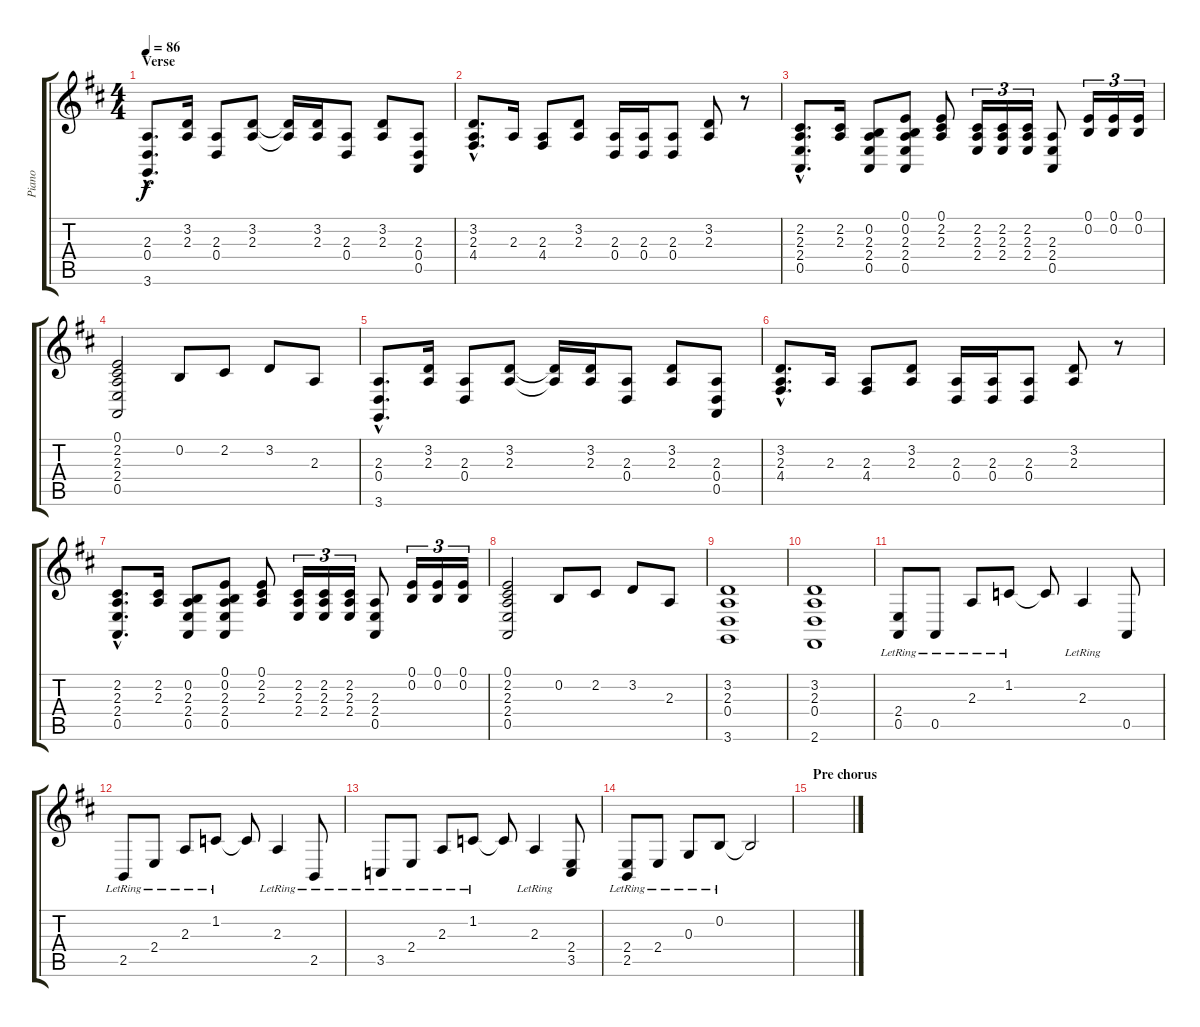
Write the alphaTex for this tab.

\track ("Piano" "Piano") {instrument acousticgrandpiano}
\staff {score tabs}
\tuning (E4 B3 G3 D3 A2 E2) {hide}
\ts (4 4)
\section ("" "Verse")
\tempo 86
\clef g2
\ks d
(2.3{hac} 0.4{hac} 3.6{hac}).8{d dy f} (3.2 2.3).16 (2.3 0.4).8 (3.2 2.3).8 (3.2{t} 2.3{t}).16 (3.2 2.3).16 (2.3 0.4).8 (3.2 2.3).8 (2.3 0.4 0.5).8 |
(3.2{hac} 2.3{hac} 4.4{hac}).8{d} 2.3.16 (2.3 4.4).8 (3.2 2.3).8 (2.3 0.4).16 (2.3 0.4).16 (2.3 0.4).8 (3.2 2.3).8 r.8 |
(2.2{hac} 2.3{hac} 2.4{hac} 0.5{hac}).8{d} (2.2 2.3).16 (0.2 2.3 2.4 0.5).8 (0.1 0.2 2.3 2.4 0.5).8 (0.1 2.2 2.3).8 (2.2 2.3 2.4).16{tu (3 2)} (2.2 2.3 2.4).16{tu (3 2)} (2.2 2.3 2.4).16{tu (3 2)} (2.3 2.4 0.5).8 (0.1 0.2).16{tu (3 2)} (0.1 0.2).16{tu (3 2)} (0.1 0.2).16{tu (3 2)} |
(0.1 2.2 2.3 2.4 0.5).2 0.2.8 2.2.8 3.2.8 2.3.8 |
(2.3{hac} 0.4{hac} 3.6{hac}).8{d} (3.2 2.3).16 (2.3 0.4).8 (3.2 2.3).8 (3.2{t} 2.3{t}).16 (3.2 2.3).16 (2.3 0.4).8 (3.2 2.3).8 (2.3 0.4 0.5).8 |
(3.2{hac} 2.3{hac} 4.4{hac}).8{d} 2.3.16 (2.3 4.4).8 (3.2 2.3).8 (2.3 0.4).16 (2.3 0.4).16 (2.3 0.4).8 (3.2 2.3).8 r.8 |
(2.2{hac} 2.3{hac} 2.4{hac} 0.5{hac}).8{d} (2.2 2.3).16 (0.2 2.3 2.4 0.5).8 (0.1 0.2 2.3 2.4 0.5).8 (0.1 2.2 2.3).8 (2.2 2.3 2.4).16{tu (3 2)} (2.2 2.3 2.4).16{tu (3 2)} (2.2 2.3 2.4).16{tu (3 2)} (2.3 2.4 0.5).8 (0.1 0.2).16{tu (3 2)} (0.1 0.2).16{tu (3 2)} (0.1 0.2).16{tu (3 2)} |
(0.1 2.2 2.3 2.4 0.5).2 0.2.8 2.2.8 3.2.8 2.3.8 |
(3.2 2.3 0.4 3.6).1 |
(3.2 2.3 0.4 2.6).1 |
(2.4{lr} 0.5).8 0.5{lr}.8 2.3{lr}.8 1.2{lr}.8 1.2{t}.8 2.3{lr}.4 0.5.8 |
2.5{lr}.8 2.4{lr}.8 2.3{lr}.8 1.2{lr}.8 1.2{t}.8 2.3{lr}.4 2.5{lr}.8 |
3.5{lr}.8 2.4{lr}.8 2.3{lr}.8 1.2{lr}.8 1.2{t}.8 2.3{lr}.4 (2.4 3.5).8 |
(2.4{lr} 2.5{lr}).8 2.4{lr}.8 0.3{lr}.8 0.2{lr}.8 0.2{t}.2 |
\section ("" "Pre chorus")
